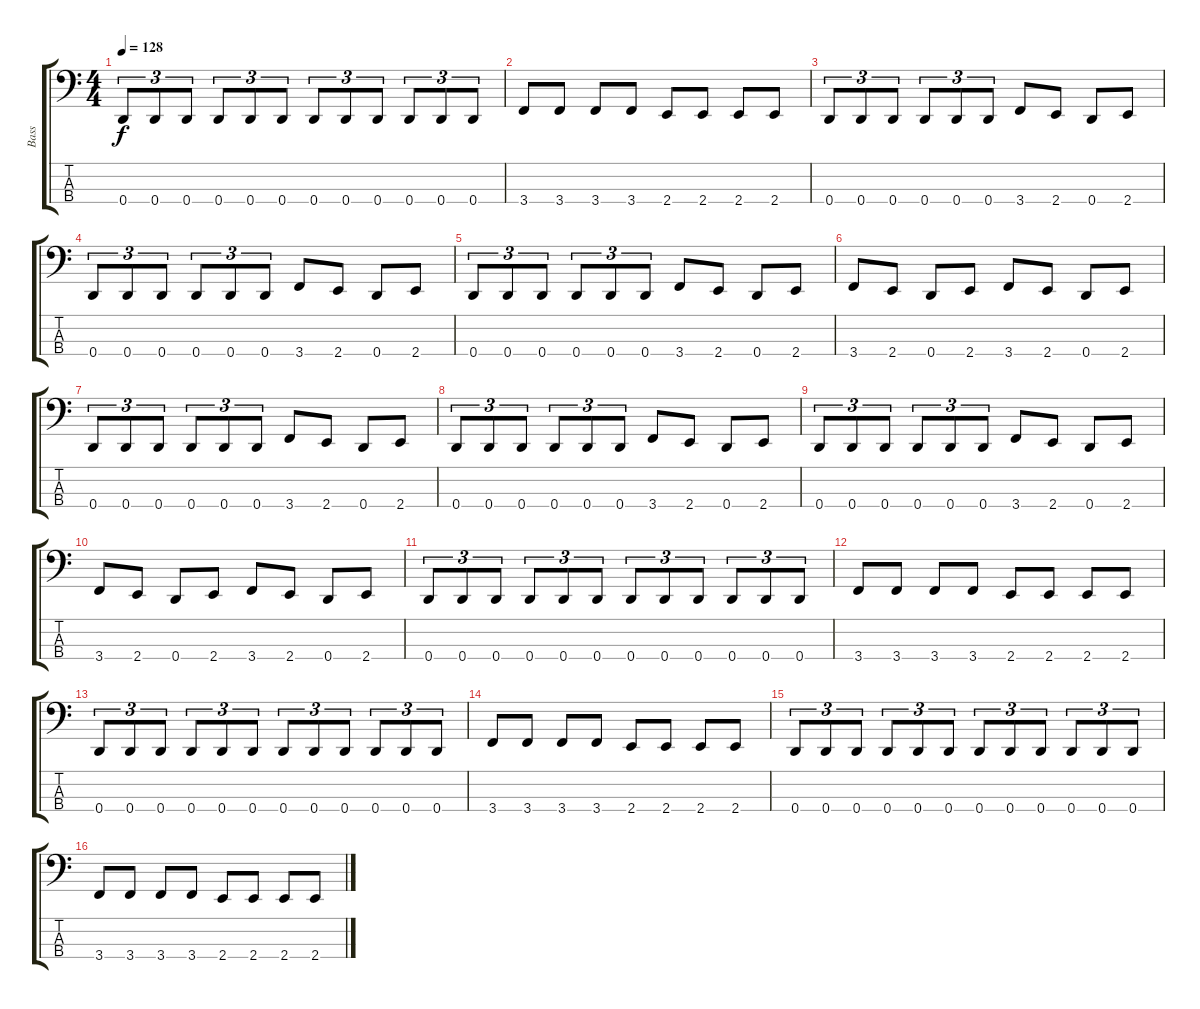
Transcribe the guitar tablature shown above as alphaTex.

\track ("Bass" "Bass") {instrument electricbasspick}
\staff {score tabs}
\tuning (F2 C2 G1 D1) {hide}
\ts (4 4)
\tempo 128
\clef f4
\ks c
0.4.8{tu (3 2) dy f} 0.4.8{tu (3 2)} 0.4.8{tu (3 2)} 0.4.8{tu (3 2)} 0.4.8{tu (3 2)} 0.4.8{tu (3 2)} 0.4.8{tu (3 2)} 0.4.8{tu (3 2)} 0.4.8{tu (3 2)} 0.4.8{tu (3 2)} 0.4.8{tu (3 2)} 0.4.8{tu (3 2)} |
3.4.8 3.4.8 3.4.8 3.4.8 2.4.8 2.4.8 2.4.8 2.4.8 |
0.4.8{tu (3 2)} 0.4.8{tu (3 2)} 0.4.8{tu (3 2)} 0.4.8{tu (3 2)} 0.4.8{tu (3 2)} 0.4.8{tu (3 2)} 3.4.8 2.4.8 0.4.8 2.4.8 |
0.4.8{tu (3 2)} 0.4.8{tu (3 2)} 0.4.8{tu (3 2)} 0.4.8{tu (3 2)} 0.4.8{tu (3 2)} 0.4.8{tu (3 2)} 3.4.8 2.4.8 0.4.8 2.4.8 |
0.4.8{tu (3 2)} 0.4.8{tu (3 2)} 0.4.8{tu (3 2)} 0.4.8{tu (3 2)} 0.4.8{tu (3 2)} 0.4.8{tu (3 2)} 3.4.8 2.4.8 0.4.8 2.4.8 |
3.4.8 2.4.8 0.4.8 2.4.8 3.4.8 2.4.8 0.4.8 2.4.8 |
0.4.8{tu (3 2)} 0.4.8{tu (3 2)} 0.4.8{tu (3 2)} 0.4.8{tu (3 2)} 0.4.8{tu (3 2)} 0.4.8{tu (3 2)} 3.4.8 2.4.8 0.4.8 2.4.8 |
0.4.8{tu (3 2)} 0.4.8{tu (3 2)} 0.4.8{tu (3 2)} 0.4.8{tu (3 2)} 0.4.8{tu (3 2)} 0.4.8{tu (3 2)} 3.4.8 2.4.8 0.4.8 2.4.8 |
0.4.8{tu (3 2)} 0.4.8{tu (3 2)} 0.4.8{tu (3 2)} 0.4.8{tu (3 2)} 0.4.8{tu (3 2)} 0.4.8{tu (3 2)} 3.4.8 2.4.8 0.4.8 2.4.8 |
3.4.8 2.4.8 0.4.8 2.4.8 3.4.8 2.4.8 0.4.8 2.4.8 |
0.4.8{tu (3 2)} 0.4.8{tu (3 2)} 0.4.8{tu (3 2)} 0.4.8{tu (3 2)} 0.4.8{tu (3 2)} 0.4.8{tu (3 2)} 0.4.8{tu (3 2)} 0.4.8{tu (3 2)} 0.4.8{tu (3 2)} 0.4.8{tu (3 2)} 0.4.8{tu (3 2)} 0.4.8{tu (3 2)} |
3.4.8 3.4.8 3.4.8 3.4.8 2.4.8 2.4.8 2.4.8 2.4.8 |
0.4.8{tu (3 2)} 0.4.8{tu (3 2)} 0.4.8{tu (3 2)} 0.4.8{tu (3 2)} 0.4.8{tu (3 2)} 0.4.8{tu (3 2)} 0.4.8{tu (3 2)} 0.4.8{tu (3 2)} 0.4.8{tu (3 2)} 0.4.8{tu (3 2)} 0.4.8{tu (3 2)} 0.4.8{tu (3 2)} |
3.4.8 3.4.8 3.4.8 3.4.8 2.4.8 2.4.8 2.4.8 2.4.8 |
0.4.8{tu (3 2)} 0.4.8{tu (3 2)} 0.4.8{tu (3 2)} 0.4.8{tu (3 2)} 0.4.8{tu (3 2)} 0.4.8{tu (3 2)} 0.4.8{tu (3 2)} 0.4.8{tu (3 2)} 0.4.8{tu (3 2)} 0.4.8{tu (3 2)} 0.4.8{tu (3 2)} 0.4.8{tu (3 2)} |
3.4.8 3.4.8 3.4.8 3.4.8 2.4.8 2.4.8 2.4.8 2.4.8
